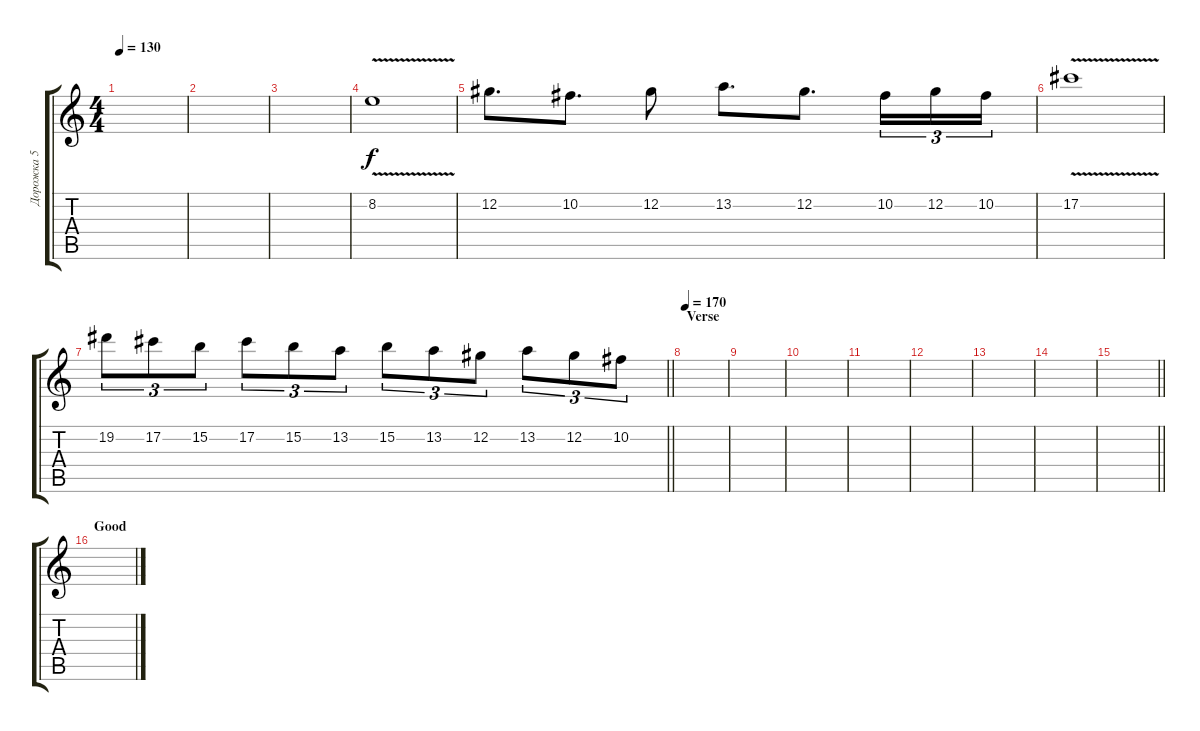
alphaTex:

\track ("Дорожка 5" "Дорожка 5") {instrument distortionguitar}
\staff {score tabs}
\tuning (Db4 Ab3 E3 B2 Gb2 B1) {hide}
\ts (4 4)
\tempo 130
\clef g2
\ks c
|
|
|
8.2{v}.1 |
12.2.8{d} 10.2.8{d} 12.2.8 13.2.8{d} 12.2.8{d} 10.2.16{tu (3 2)} 12.2.16{tu (3 2)} 10.2.16{tu (3 2)} |
17.2{v}.1 |
\barLineRight lightlight
19.2.8{tu (3 2)} 17.2.8{tu (3 2)} 15.2.8{tu (3 2)} 17.2.8{tu (3 2)} 15.2.8{tu (3 2)} 13.2.8{tu (3 2)} 15.2.8{tu (3 2)} 13.2.8{tu (3 2)} 12.2.8{tu (3 2)} 13.2.8{tu (3 2)} 12.2.8{tu (3 2)} 10.2.8{tu (3 2)} |
\section ("" "Verse")
\tempo 170
|
|
|
|
|
|
|
\barLineRight lightlight
|
\section ("" "Good")
